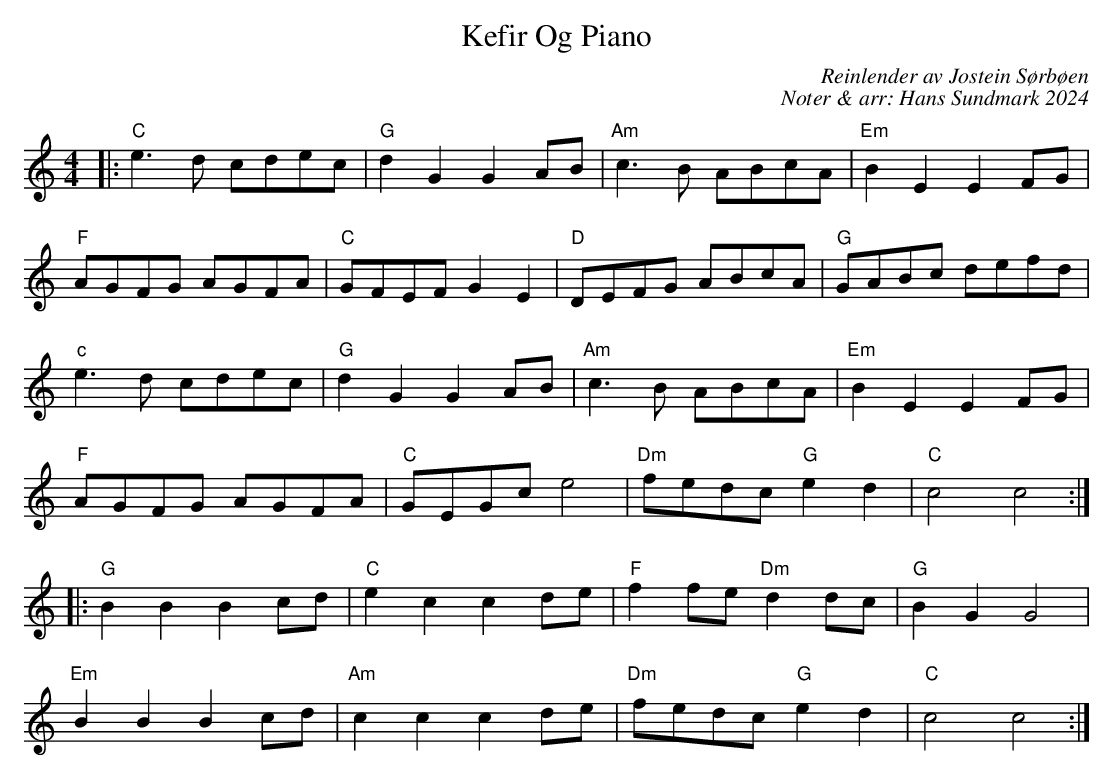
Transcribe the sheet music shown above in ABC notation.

X:1
T:Kefir Og Piano
C:Reinlender av Jostein Sørbøen
C: Noter & arr: Hans Sundmark 2024
M:4/4
L:1/4
K:C
|:"C"e>d c/2d/2e/2c/2 |"G" dGG A/2B/2 |"Am" c>B A/2B/2c/2A/2 |"Em" BEEF/2G/2|
"F"A/2G/2F/2G/2 A/2G/2F/2A/2 | "C"G/2F/2E/2F/2 GE |"D" D/2E/2F/2G/2 A/2B/2c/2A/2 |"G"G/2A/2B/2c/2 d/2e/2f/2d/2 |
"c"e>d c/2d/2e/2c/2 |"G" dGG A/2B/2 |"Am" c>B A/2B/2c/2A/2 |"Em"BEEF/2G/2|
"F"A/2G/2F/2G/2 A/2G/2F/2A/2 |"C"G/2E/2G/2c/2 e2 |"Dm" f/2e/2d/2c/2"G"ed| "C"c2 c2 :|
|:"G"BBBc/2d/2 | "C"eccd/2e/2 |"F" ff/2e/2"Dm"dd/2c/2 |"G"BGG2 |
"Em"BBBc/2d/2 |"Am"cccd/2e/2 |"Dm" f/2e/2d/2c/2"G"ed |"C" c2 c2 :|
